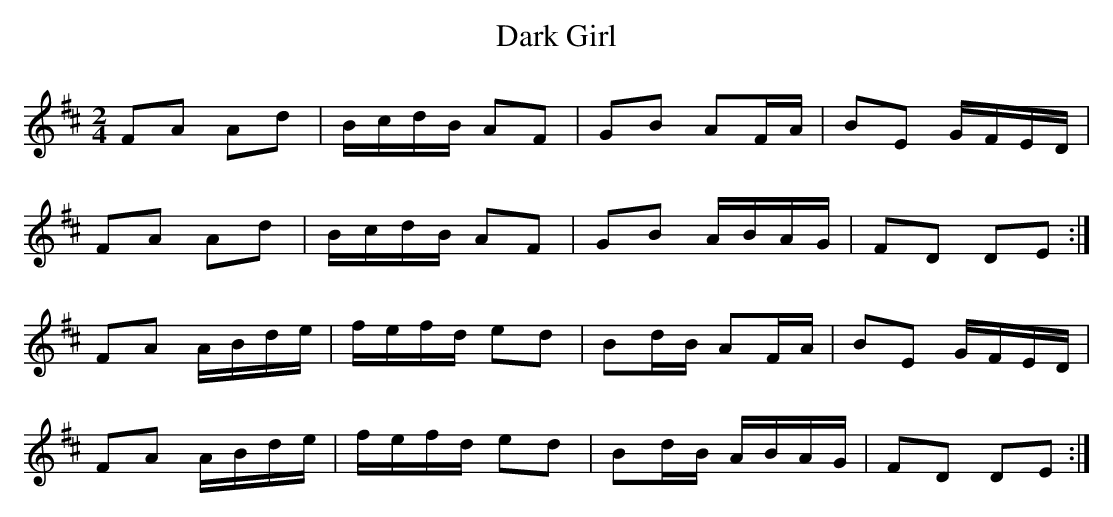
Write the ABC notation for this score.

X:1
T:Dark Girl
M:2/4
L:1/8
K:D Major
FA Ad|B/c/d/B/ AF|GB AF/A/|BE G/F/E/D/|!
FA Ad|B/c/d/B/ AF|GB A/B/A/G/|FD DE:|!
FA A/B/d/e/|f/e/f/d/ ed|Bd/B/ AF/A/|BE G/F/E/D/|!
FA A/B/d/e/|f/e/f/d/ ed|Bd/B/ A/B/A/G/|FD DE:|!
